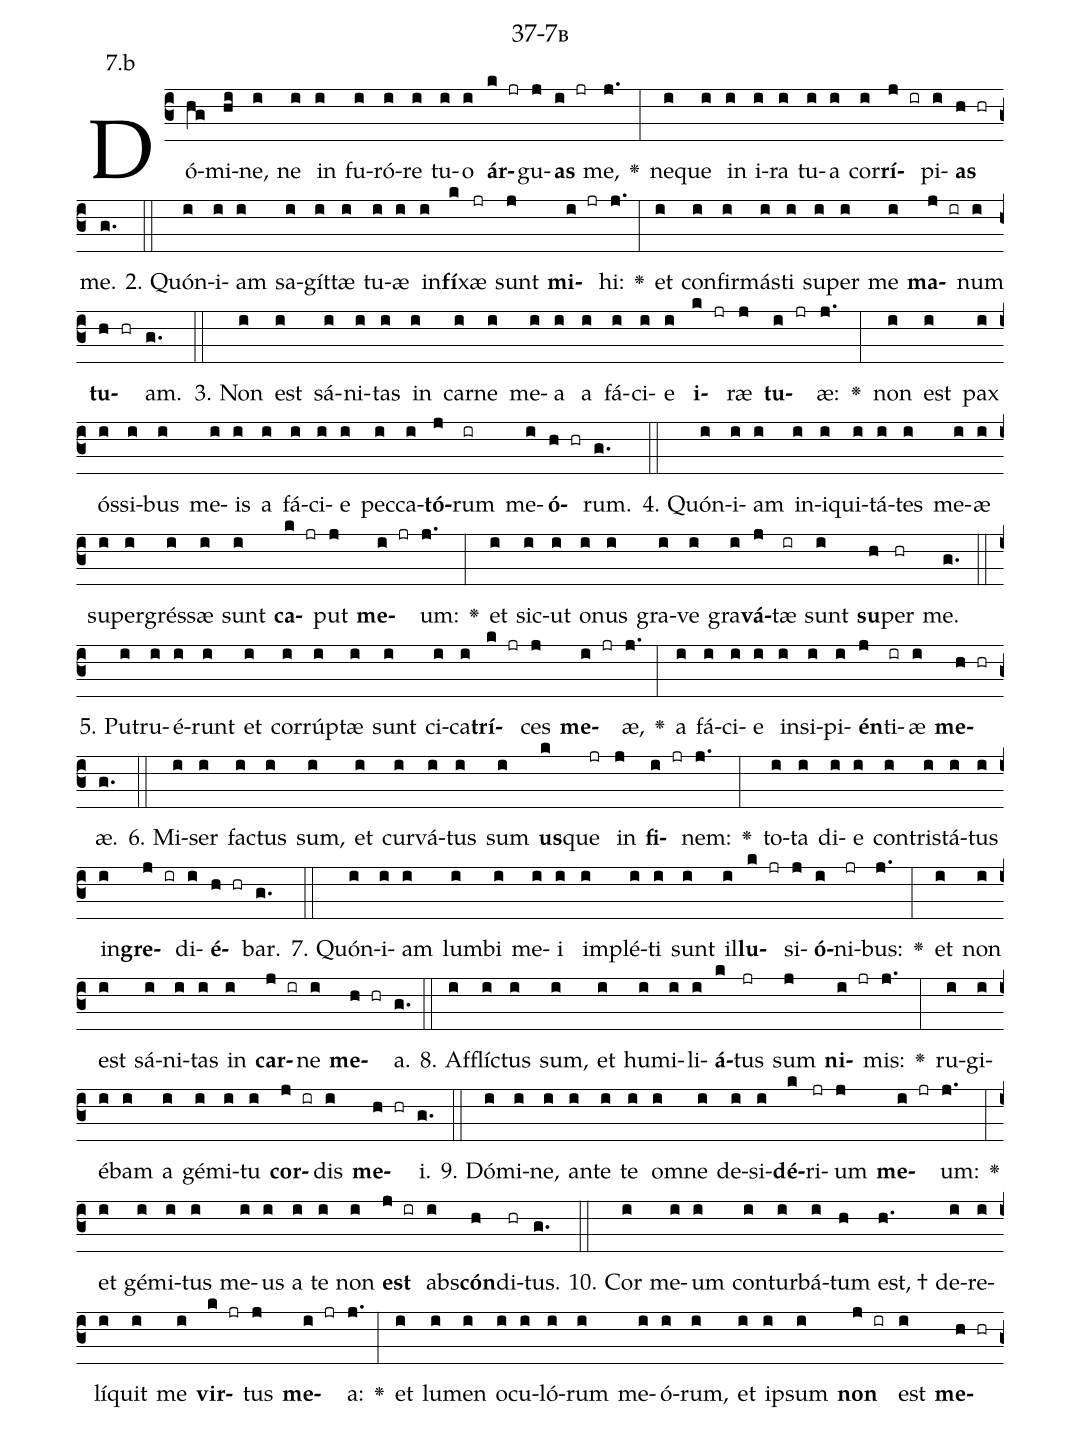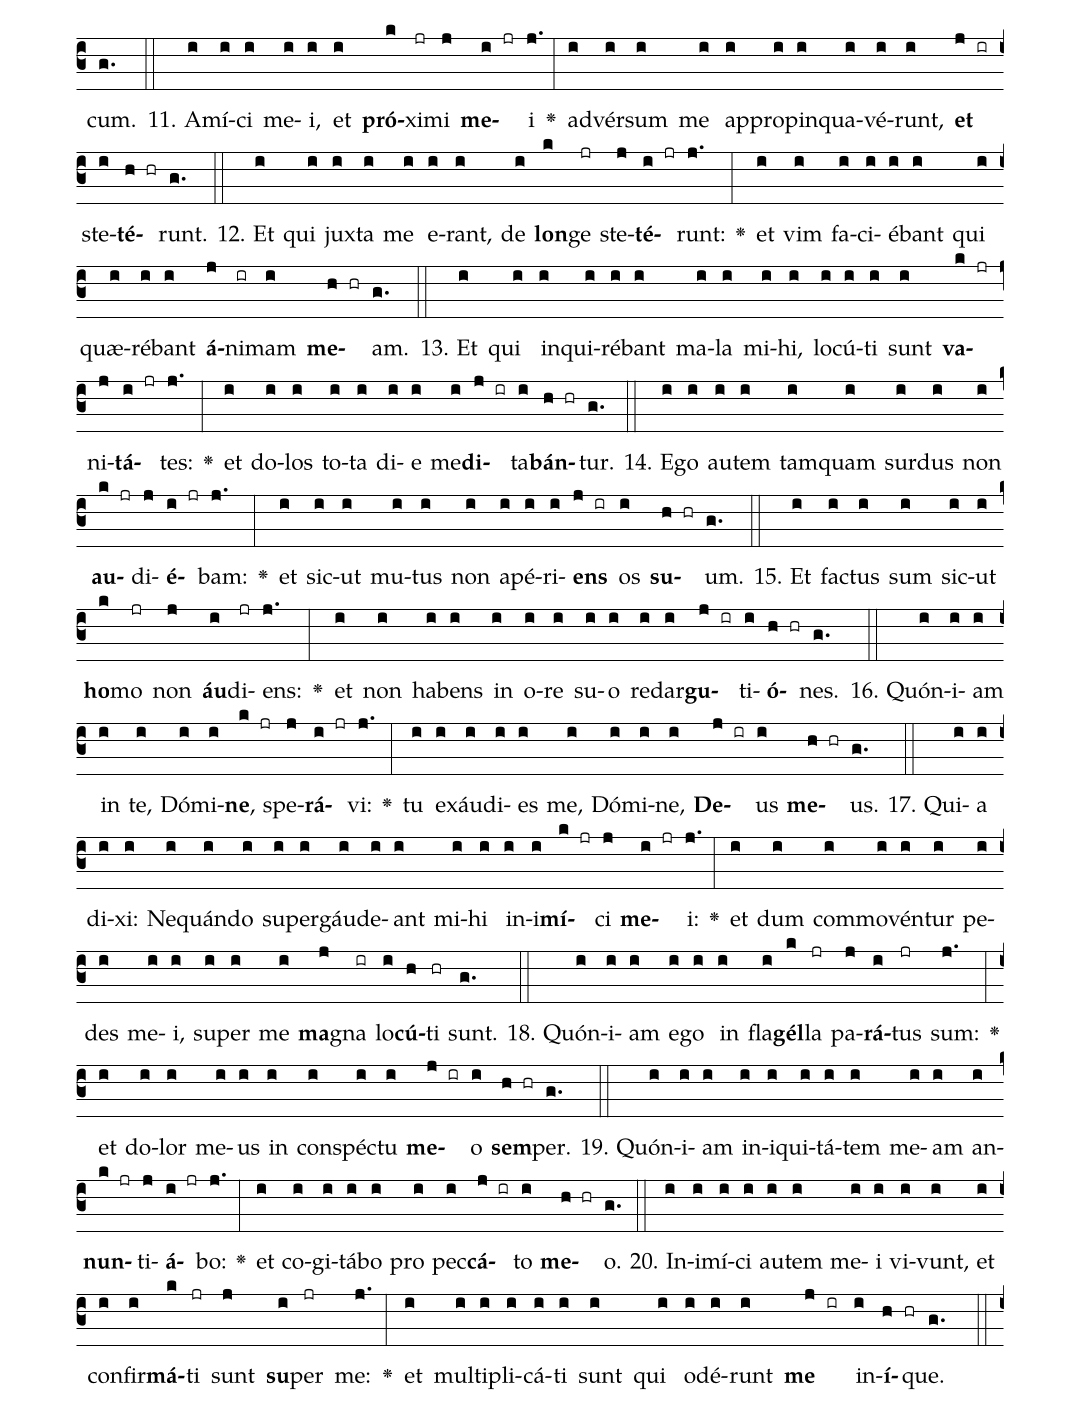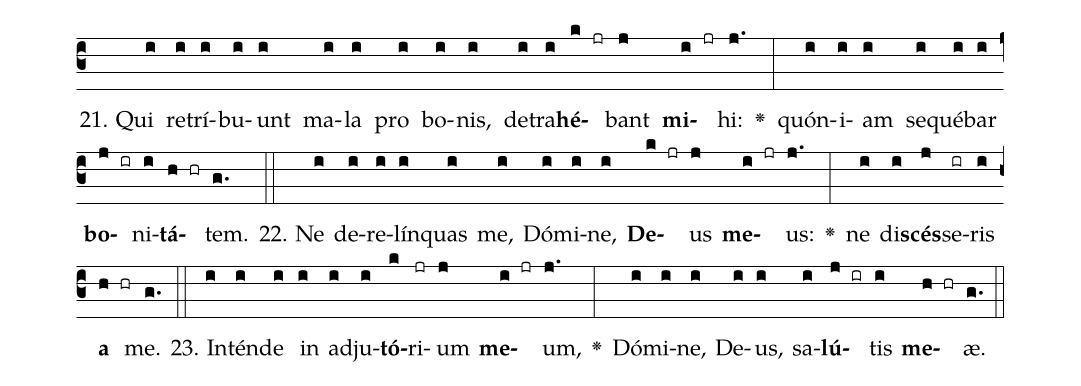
name: 37-7b;
annotation: 7.b;
%%
(c3)Dó(hg)mi(hi)ne,(i) ne(i) in(i) fu(i)ró(i)re(i) tu(i)o(i) <b>ár</b>(k jr)gu(j)<b>as</b>(i jr) me,(j.) <v>\greheightstar</v>(:) ne(i)que(i) in(i) i(i)ra(i) tu(i)a(i) cor(i)<b>rí</b>(j ir)pi(i)<b>as</b>(h hr) me.(g.) (::)
2. Quón(i)i(i)am(i) sa(i)gít(i)tæ(i) tu(i)æ(i) in(i)<b>fí</b>(k)xæ(jr) sunt(j) <b>mi</b>(i jr)hi:(j.) <v>\greheightstar</v>(:) et(i) con(i)fir(i)más(i)ti(i) su(i)per(i) me(i) <b>ma</b>(j ir)num(i) <b>tu</b>(h hr)am.(g.) (::)
3. Non(i) est(i) sá(i)ni(i)tas(i) in(i) car(i)ne(i) me(i)a(i) a(i) fá(i)ci(i)e(i) <b>i</b>(k jr)ræ(j) <b>tu</b>(i jr)æ:(j.) <v>\greheightstar</v>(:) non(i) est(i) pax(i) ós(i)si(i)bus(i) me(i)is(i) a(i) fá(i)ci(i)e(i) pec(i)ca(i)<b>tó</b>(j)rum(ir) me(i)<b>ó</b>(h hr)rum.(g.) (::)
4. Quón(i)i(i)am(i) in(i)i(i)qui(i)tá(i)tes(i) me(i)æ(i) su(i)per(i)grés(i)sæ(i) sunt(i) <b>ca</b>(k jr)put(j) <b>me</b>(i jr)um:(j.) <v>\greheightstar</v>(:) et(i) sic(i)ut(i) o(i)nus(i) gra(i)ve(i) gra(i)<b>vá</b>(j)tæ(ir) sunt(i) <b>su</b>(h)per(hr) me.(g.) (::)
5. Pu(i)tru(i)é(i)runt(i) et(i) cor(i)rúp(i)tæ(i) sunt(i) ci(i)ca(i)<b>trí</b>(k jr)ces(j) <b>me</b>(i jr)æ,(j.) <v>\greheightstar</v>(:) a(i) fá(i)ci(i)e(i) in(i)si(i)pi(i)<b>én</b>(j)ti(ir)æ(i) <b>me</b>(h hr)æ.(g.) (::)
6. Mi(i)ser(i) fac(i)tus(i) sum,(i) et(i) cur(i)vá(i)tus(i) sum(i) <b>us</b>(k)que(jr) in(j) <b>fi</b>(i jr)nem:(j.) <v>\greheightstar</v>(:) to(i)ta(i) di(i)e(i) con(i)tris(i)tá(i)tus(i) in(i)<b>gre</b>(j ir)di(i)<b>é</b>(h hr)bar.(g.) (::)
7. Quón(i)i(i)am(i) lum(i)bi(i) me(i)i(i) im(i)plé(i)ti(i) sunt(i) il(i)<b>lu</b>(k jr)si(j)<b>ó</b>(i)ni(jr)bus:(j.) <v>\greheightstar</v>(:) et(i) non(i) est(i) sá(i)ni(i)tas(i) in(i) <b>car</b>(j ir)ne(i) <b>me</b>(h hr)a.(g.) (::)
8. Af(i)flíc(i)tus(i) sum,(i) et(i) hu(i)mi(i)li(i)<b>á</b>(k)tus(jr) sum(j) <b>ni</b>(i jr)mis:(j.) <v>\greheightstar</v>(:) ru(i)gi(i)é(i)bam(i) a(i) gé(i)mi(i)tu(i) <b>cor</b>(j ir)dis(i) <b>me</b>(h hr)i.(g.) (::)
9. Dó(i)mi(i)ne,(i) an(i)te(i) te(i) om(i)ne(i) de(i)si(i)<b>dé</b>(k)ri(jr)um(j) <b>me</b>(i jr)um:(j.) <v>\greheightstar</v>(:) et(i) gé(i)mi(i)tus(i) me(i)us(i) a(i) te(i) non(i) <b>est</b>(j ir) abs(i)<b>cón</b>(h)di(hr)tus.(g.) (::)
10. Cor(i) me(i)um(i) con(i)tur(i)bá(i)tum(h) est, †(h.) de(i)re(i)lí(i)quit(i) me(i) <b>vir</b>(k jr)tus(j) <b>me</b>(i jr)a:(j.) <v>\greheightstar</v>(:) et(i) lu(i)men(i) o(i)cu(i)ló(i)rum(i) me(i)ó(i)rum,(i) et(i) ip(i)sum(i) <b>non</b>(j ir) est(i) <b>me</b>(h hr)cum.(g.) (::)
11. A(i)mí(i)ci(i) me(i)i,(i) et(i) <b>pró</b>(k)xi(jr)mi(j) <b>me</b>(i jr)i(j.) <v>\greheightstar</v>(:) ad(i)vér(i)sum(i) me(i) ap(i)pro(i)pin(i)qua(i)vé(i)runt,(i) <b>et</b>(j ir) ste(i)<b>té</b>(h hr)runt.(g.) (::)
12. Et(i) qui(i) jux(i)ta(i) me(i) e(i)rant,(i) de(i) <b>lon</b>(k)ge(jr) ste(j)<b>té</b>(i jr)runt:(j.) <v>\greheightstar</v>(:) et(i) vim(i) fa(i)ci(i)é(i)bant(i) qui(i) quæ(i)ré(i)bant(i) <b>á</b>(j)ni(ir)mam(i) <b>me</b>(h hr)am.(g.) (::)
13. Et(i) qui(i) in(i)qui(i)ré(i)bant(i) ma(i)la(i) mi(i)hi,(i) lo(i)cú(i)ti(i) sunt(i) <b>va</b>(k jr)ni(j)<b>tá</b>(i jr)tes:(j.) <v>\greheightstar</v>(:) et(i) do(i)los(i) to(i)ta(i) di(i)e(i) me(i)<b>di</b>(j ir)ta(i)<b>bán</b>(h hr)tur.(g.) (::)
14. E(i)go(i) au(i)tem(i) tam(i)quam(i) sur(i)dus(i) non(i) <b>au</b>(k jr)di(j)<b>é</b>(i jr)bam:(j.) <v>\greheightstar</v>(:) et(i) sic(i)ut(i) mu(i)tus(i) non(i) a(i)pé(i)ri(i)<b>ens</b>(j ir) os(i) <b>su</b>(h hr)um.(g.) (::)
15. Et(i) fac(i)tus(i) sum(i) sic(i)ut(i) <b>ho</b>(k)mo(jr) non(j) <b>áu</b>(i)di(jr)ens:(j.) <v>\greheightstar</v>(:) et(i) non(i) ha(i)bens(i) in(i) o(i)re(i) su(i)o(i) red(i)ar(i)<b>gu</b>(j ir)ti(i)<b>ó</b>(h hr)nes.(g.) (::)
16. Quón(i)i(i)am(i) in(i) te,(i) Dó(i)mi(i)<b>ne</b>,(k jr) spe(j)<b>rá</b>(i jr)vi:(j.) <v>\greheightstar</v>(:) tu(i) ex(i)áu(i)di(i)es(i) me,(i) Dó(i)mi(i)ne,(i) <b>De</b>(j ir)us(i) <b>me</b>(h hr)us.(g.) (::)
17. Qui(i)a(i) di(i)xi:(i) Ne(i)quán(i)do(i) su(i)per(i)gáu(i)de(i)ant(i) mi(i)hi(i) in(i)i(i)<b>mí</b>(k jr)ci(j) <b>me</b>(i jr)i:(j.) <v>\greheightstar</v>(:) et(i) dum(i) com(i)mo(i)vén(i)tur(i) pe(i)des(i) me(i)i,(i) su(i)per(i) me(i) <b>ma</b>(j)gna(ir) lo(i)<b>cú</b>(h)ti(hr) sunt.(g.) (::)
18. Quón(i)i(i)am(i) e(i)go(i) in(i) fla(i)<b>gél</b>(k)la(jr) pa(j)<b>rá</b>(i)tus(jr) sum:(j.) <v>\greheightstar</v>(:) et(i) do(i)lor(i) me(i)us(i) in(i) con(i)spéc(i)tu(i) <b>me</b>(j ir)o(i) <b>sem</b>(h hr)per.(g.) (::)
19. Quón(i)i(i)am(i) in(i)i(i)qui(i)tá(i)tem(i) me(i)am(i) an(i)<b>nun</b>(k jr)ti(j)<b>á</b>(i jr)bo:(j.) <v>\greheightstar</v>(:) et(i) co(i)gi(i)tá(i)bo(i) pro(i) pec(i)<b>cá</b>(j ir)to(i) <b>me</b>(h hr)o.(g.) (::)
20. In(i)i(i)mí(i)ci(i) au(i)tem(i) me(i)i(i) vi(i)vunt,(i) et(i) con(i)fir(i)<b>má</b>(k)ti(jr) sunt(j) <b>su</b>(i)per(jr) me:(j.) <v>\greheightstar</v>(:) et(i) mul(i)ti(i)pli(i)cá(i)ti(i) sunt(i) qui(i) o(i)dé(i)runt(i) <b>me</b>(j ir) in(i)<b>í</b>(h hr)que.(g.) (::)
21. Qui(i) re(i)trí(i)bu(i)unt(i) ma(i)la(i) pro(i) bo(i)nis,(i) de(i)tra(i)<b>hé</b>(k jr)bant(j) <b>mi</b>(i jr)hi:(j.) <v>\greheightstar</v>(:) quón(i)i(i)am(i) se(i)qué(i)bar(i) <b>bo</b>(j ir)ni(i)<b>tá</b>(h hr)tem.(g.) (::)
22. Ne(i) de(i)re(i)lín(i)quas(i) me,(i) Dó(i)mi(i)ne,(i) <b>De</b>(k jr)us(j) <b>me</b>(i jr)us:(j.) <v>\greheightstar</v>(:) ne(i) di(i)<b>scés</b>(j)se(ir)ris(i) <b>a</b>(h hr) me.(g.) (::)
23. In(i)tén(i)de(i) in(i) ad(i)ju(i)<b>tó</b>(k)ri(jr)um(j) <b>me</b>(i jr)um,(j.) <v>\greheightstar</v>(:) Dó(i)mi(i)ne,(i) De(i)us,(i) sa(i)<b>lú</b>(j ir)tis(i) <b>me</b>(h hr)æ.(g.) (::)
